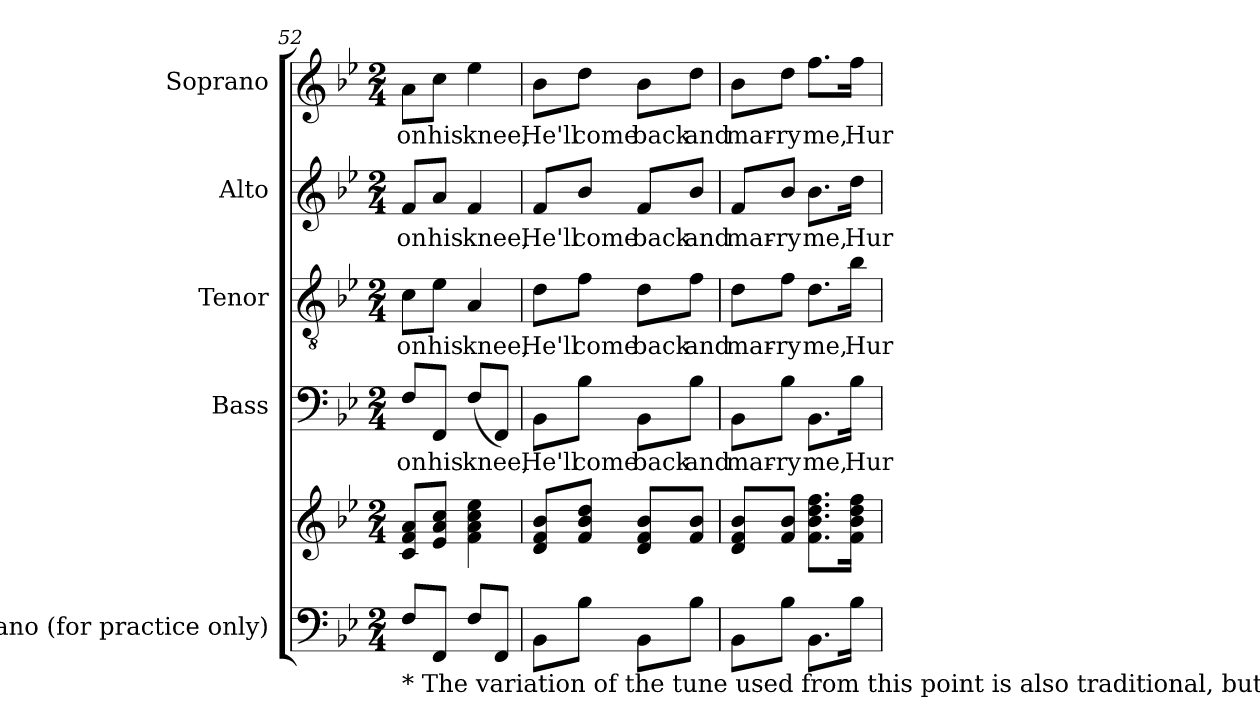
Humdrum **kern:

**kern	**kern	**kern	**text	**kern	**text	**kern	**text	**kern	**text
*part5	*part5	*part4	*part4	*part3	*part3	*part2	*part2	*part1	*part1
*staff6	*staff5	*staff4	*staff4	*staff3	*staff3	*staff2	*staff2	*staff1	*staff1
*I"Piano (for practice only)	*	*I"Bass	*	*I"Tenor	*	*I"Alto	*	*I"Soprano	*
*I'Pno.	*	*I'B.	*	*I'T.	*	*I'A.	*	*I'S.	*
!!LO:LB:g=z
*clefF4	*clefG2	*clefF4	*	*clefGv2	*	*clefG2	*	*clefG2	*
*	*	*	*	*ITrd7c12	*	*	*	*	*
*k[b-e-]	*k[b-e-]	*k[b-e-]	*	*k[b-e-]	*	*k[b-e-]	*	*k[b-e-]	*
*B-:	*B-:	*B-:	*	*B-:	*	*B-:	*	*B-:	*
*M2/4	*M2/4	*M2/4	*	*M2/4	*	*M2/4	*	*M2/4	*
=52	=52	=52	=52	=52	=52	=52	=52	=52	=52
!	!	!	!LO:LY:b:color=#000000	!	!	!	!	!	!
!	!	!	!	!	!LO:LY:b:color=#000000	!	!	!	!
!	!	!	!	!	!	!	!LO:LY:b:color=#000000	!	!
!LO:TX:b:t=* The variation of the tune used from this point is also traditional, but is usually sung instead of the first eight bars of the version adapted for the rest of this setting.	!	!	!	!	!	!	!	!	!
!	!	!	!	!	!	!	!	!	!LO:LY:b:color=#000000
8Fi/L	8ci/ 8fi 8aiL	8Fi/L	on	8Ci\L	on	8fi/L	on	8ai\L	on
!	!	!	!LO:LY:b:color=#000000	!	!	!	!	!	!
!	!	!	!	!	!LO:LY:b:color=#000000	!	!	!	!
!	!	!	!	!	!	!	!LO:LY:b:color=#000000	!	!
!	!	!	!	!	!	!	!	!	!LO:LY:b:color=#000000
8FFi/J	8e-i/ 8ai 8cciJ	8FFi/J	his	8E-i\J	his	8ai/J	his	8cci\J	his
!	!	!	!LO:LY:b:color=#000000	!	!	!	!	!	!
!	!	!	!	!	!LO:LY:b:color=#000000	!	!	!	!
!	!	!	!	!	!	!	!LO:LY:b:color=#000000	!	!
!	!	!	!	!	!	!	!	!	!LO:LY:b:color=#000000
8Fi/L	4fi\ 4ai 4cci 4ee-i	(8Fi/L	knee,	4AAi/	knee,	4fi/	knee,	4ee-i\	knee,
8FFi/J	.	8FFi/J)	.	.	.	.	.	.	.
=53	=53	=53	=53	=53	=53	=53	=53	=53	=53
!	!	!	!LO:LY:b:color=#000000	!	!	!	!	!	!
!	!	!	!	!	!LO:LY:b:color=#000000	!	!	!	!
!	!	!	!	!	!	!	!LO:LY:b:color=#000000	!	!
!	!	!	!	!	!	!	!	!	!LO:LY:b:color=#000000
8BB-i\L	8di/ 8fi 8b-iL	8BB-i\L	He'll	8Di\L	He'll	8fi/L	He'll	8b-i\L	He'll
!	!	!	!LO:LY:b:color=#000000	!	!	!	!	!	!
!	!	!	!	!	!LO:LY:b:color=#000000	!	!	!	!
!	!	!	!	!	!	!	!LO:LY:b:color=#000000	!	!
!	!	!	!	!	!	!	!	!	!LO:LY:b:color=#000000
8B-i\J	8fi/ 8b-i 8ddiJ	8B-i\J	come	8Fi\J	come	8b-i/J	come	8ddi\J	come
!	!	!	!LO:LY:b:color=#000000	!	!	!	!	!	!
!	!	!	!	!	!LO:LY:b:color=#000000	!	!	!	!
!	!	!	!	!	!	!	!LO:LY:b:color=#000000	!	!
!	!	!	!	!	!	!	!	!	!LO:LY:b:color=#000000
8BB-i\L	8di/ 8fi 8b-iL	8BB-i\L	back	8Di\L	back	8fi/L	back	8b-i\L	back
!	!	!	!LO:LY:b:color=#000000	!	!	!	!	!	!
!	!	!	!	!	!LO:LY:b:color=#000000	!	!	!	!
!	!	!	!	!	!	!	!LO:LY:b:color=#000000	!	!
!	!	!	!	!	!	!	!	!	!LO:LY:b:color=#000000
8B-i\J	8fi/ 8b-iJ	8B-i\J	and	8Fi\J	and	8b-i/J	and	8ddi\J	and
=54	=54	=54	=54	=54	=54	=54	=54	=54	=54
!	!	!	!LO:LY:b:color=#000000	!	!	!	!	!	!
!	!	!	!	!	!LO:LY:b:color=#000000	!	!	!	!
!	!	!	!	!	!	!	!LO:LY:b:color=#000000	!	!
!	!	!	!	!	!	!	!	!	!LO:LY:b:color=#000000
8BB-i\L	8di/ 8fi 8b-iL	8BB-i\L	mar-	8Di\L	mar-	8fi/L	mar-	8b-i\L	mar-
!	!	!	!LO:LY:b:color=#000000	!	!	!	!	!	!
!	!	!	!	!	!LO:LY:b:color=#000000	!	!	!	!
!	!	!	!	!	!	!	!LO:LY:b:color=#000000	!	!
!	!	!	!	!	!	!	!	!	!LO:LY:b:color=#000000
8B-i\J	8fi/ 8b-iJ	8B-i\J	-ry	8Fi\J	-ry	8b-i/J	-ry	8ddi\J	-ry
!	!	!	!LO:LY:b:color=#000000	!	!	!	!	!	!
!	!	!	!	!	!LO:LY:b:color=#000000	!	!	!	!
!	!	!	!	!	!	!	!LO:LY:b:color=#000000	!	!
!	!	!	!	!	!	!	!	!	!LO:LY:b:color=#000000
8.BB-i\L	8.fi\ 8.b-i 8.ddi 8.ffiL	8.BB-i\L	me,	8.Di\L	me,	8.b-i\L	me,	8.ffi\L	me,
!	!	!	!LO:LY:b:color=#000000	!	!	!	!	!	!
!	!	!	!	!	!LO:LY:b:color=#000000	!	!	!	!
!	!	!	!	!	!	!	!LO:LY:b:color=#000000	!	!
!	!	!	!	!	!	!	!	!	!LO:LY:b:color=#000000
16B-i\Jk	16fi\ 16b-i 16ddi 16ffiJk	16B-i\Jk	Hur-	16B-i\Jk	Hur-	16ddi\Jk	Hur-	16ffi\Jk	Hur-
=	=	=	=	=	=	=	=	=	=
*-	*-	*-	*-	*-	*-	*-	*-	*-	*-
